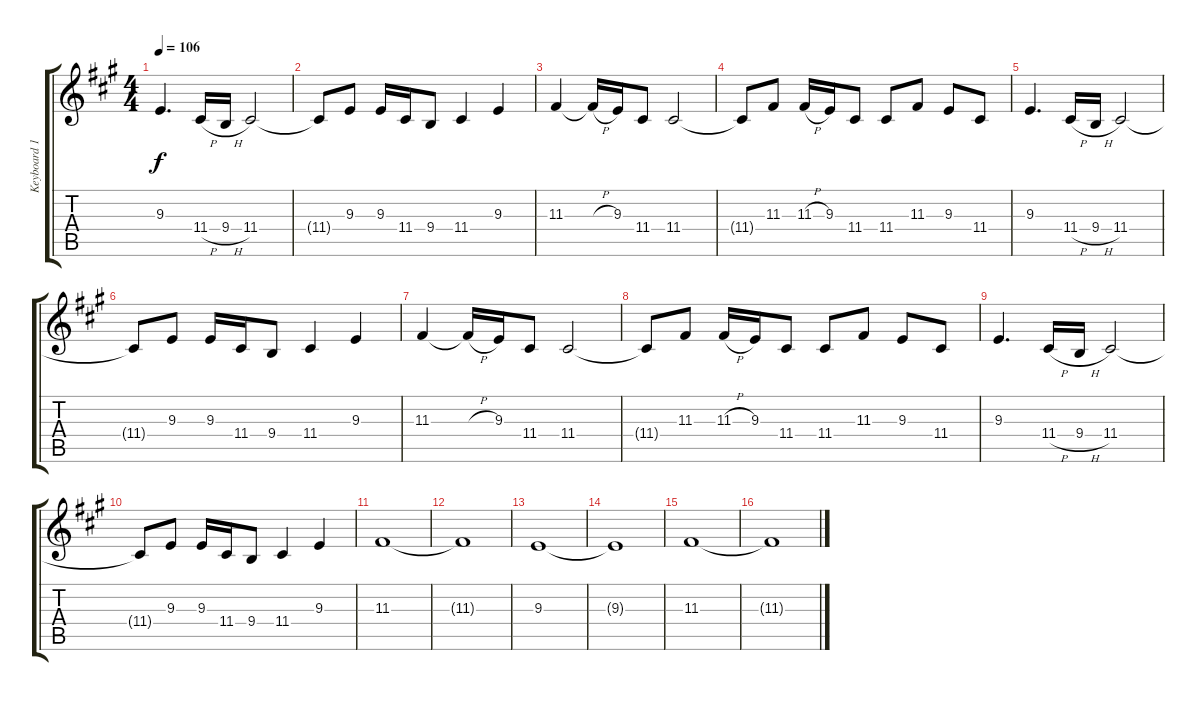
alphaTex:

\track ("Keyboard 1" "Keyboard 1") {instrument accordion}
\staff {score tabs}
\tuning (E4 B3 G3 D3 A2 E2) {hide}
\ts (4 4)
\tempo 106
\clef g2
\ks f#minor
9.3.4{d dy f} 11.4{h}.16 9.4{h}.16 11.4.2 |
11.4{t}.8 9.3.8 9.3.16 11.4.16 9.4.8 11.4.4 9.3.4 |
11.3.4 11.3{h t}.16 9.3.16 11.4.8 11.4.2 |
11.4{t}.8 11.3.8 11.3{h}.16 9.3.16 11.4.8 11.4.8 11.3.8 9.3.8 11.4.8 |
9.3.4{d} 11.4{h}.16 9.4{h}.16 11.4.2 |
11.4{t}.8 9.3.8 9.3.16 11.4.16 9.4.8 11.4.4 9.3.4 |
11.3.4 11.3{h t}.16 9.3.16 11.4.8 11.4.2 |
11.4{t}.8 11.3.8 11.3{h}.16 9.3.16 11.4.8 11.4.8 11.3.8 9.3.8 11.4.8 |
9.3.4{d} 11.4{h}.16 9.4{h}.16 11.4.2 |
11.4{t}.8 9.3.8 9.3.16 11.4.16 9.4.8 11.4.4 9.3.4 |
11.3.1 |
11.3{t}.1 |
9.3.1 |
9.3{t}.1 |
11.3.1 |
11.3{t}.1
